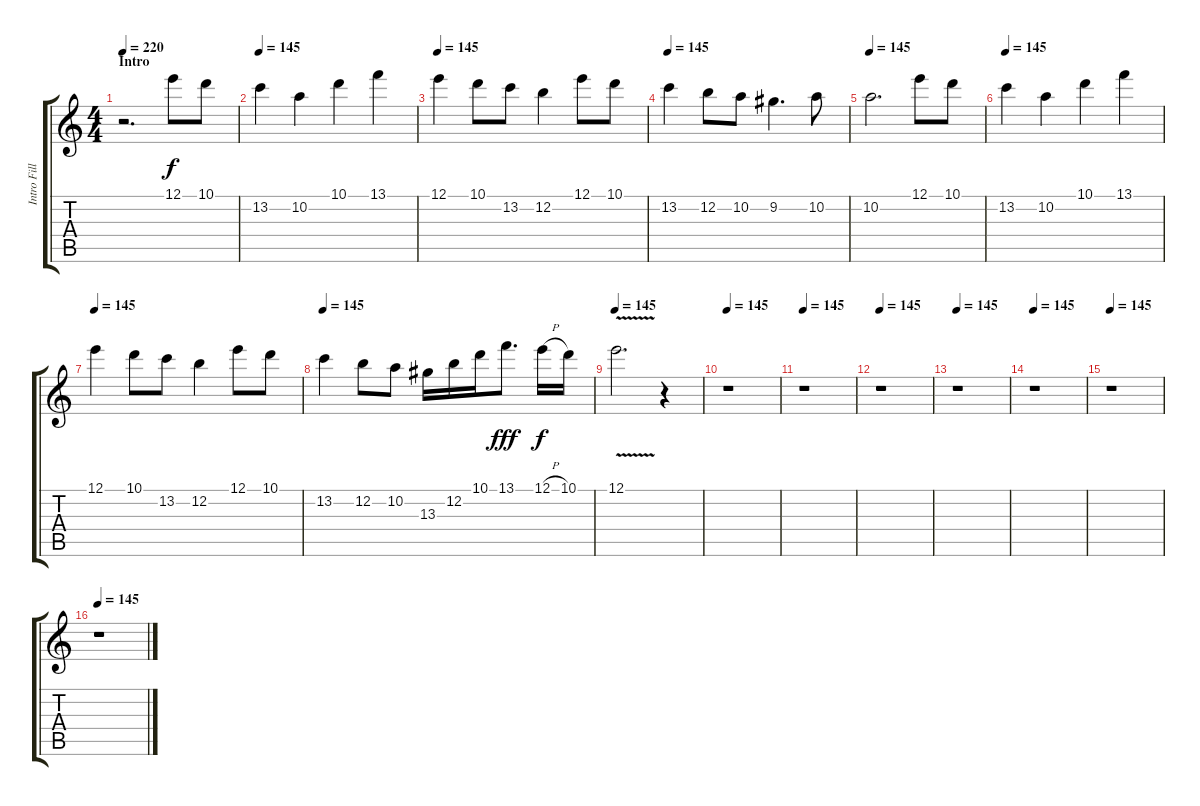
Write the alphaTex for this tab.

\track ("Intro Fill" "Intro Fill") {instrument acousticguitarsteel}
\staff {score tabs}
\tuning (E4 B3 G3 D3 A2 E2) {hide}
\ts (4 4)
\section ("" "Intro")
\tempo 220
\tempo 145
\tempo 220
\clef g2
\ks c
r.2{d dy f instrument acousticguitarnylon} 12.1.8{volume 12} 10.1.8 |
\tempo 145
13.2.4{instrument acousticguitarnylon} 10.2.4 10.1.4 13.1.4 |
\tempo 145
12.1.4{instrument acousticguitarnylon} 10.1.8 13.2.8 12.2.4 12.1.8 10.1.8 |
\tempo 145
13.2.4{instrument acousticguitarnylon} 12.2.8 10.2.8 9.2.4{d} 10.2.8 |
\tempo 145
10.2.2{d instrument acousticguitarnylon} 12.1.8 10.1.8 |
\tempo 145
13.2.4{instrument acousticguitarnylon} 10.2.4 10.1.4 13.1.4 |
\tempo 145
12.1.4{instrument acousticguitarnylon} 10.1.8 13.2.8 12.2.4 12.1.8 10.1.8 |
\tempo 145
13.2.4{instrument acousticguitarnylon} 12.2.8 10.2.8 13.3.16 12.2.16 10.1.16 13.1.8{d dy fff} 12.1{h}.16{dy f} 10.1.16 |
\tempo 145
12.1{v}.2{d instrument acousticguitarnylon} r.4 |
\tempo 145
r.1{instrument acousticguitarsteel} |
\tempo 145
r.1 |
\tempo 145
r.1 |
\tempo 145
r.1 |
\tempo 145
r.1 |
\tempo 145
r.1 |
\tempo 145
r.1
